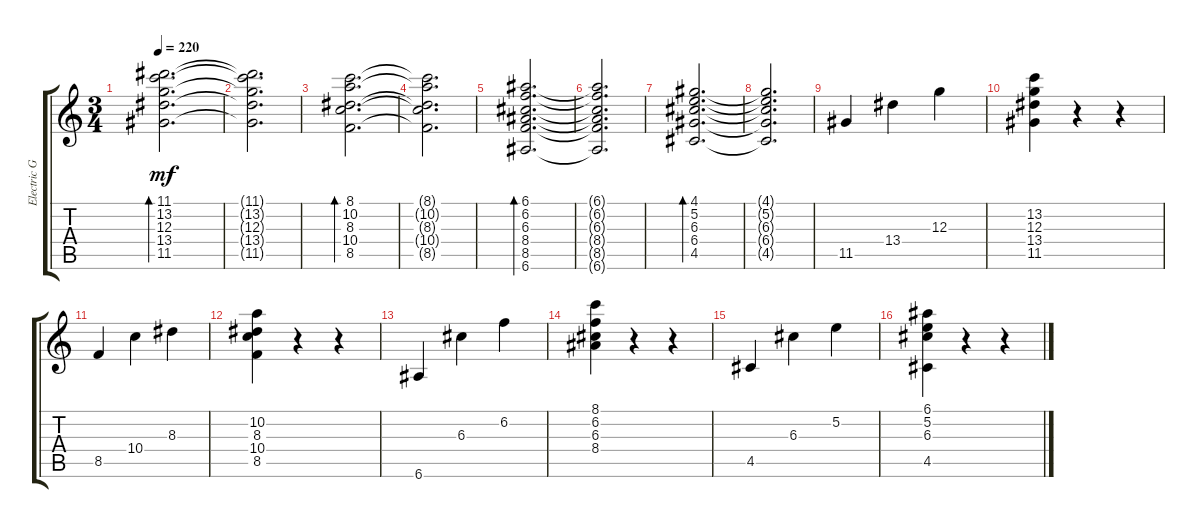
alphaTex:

\track ("Electric Guitar" "Electric G") {instrument electricguitarclean}
\staff {score tabs}
\tuning (E4 B3 G3 D3 A2 E2) {hide}
\ts (3 4)
\tempo 220
\clef g2
\ks c
(11.1 13.2 12.3 13.4 11.5).2{d bd 30 dy mf} |
(11.1{t} 13.2{t} 12.3{t} 13.4{t} 11.5{t}).2{d} |
(8.1 10.2 8.3 10.4 8.5).2{d bd 30} |
(8.1{t} 10.2{t} 8.3{t} 10.4{t} 8.5{t}).2{d} |
(6.1 6.2 6.3 8.4 8.5 6.6).2{d bd 30} |
(6.1{t} 6.2{t} 6.3{t} 8.4{t} 8.5{t} 6.6{t}).2{d} |
(4.1 5.2 6.3 6.4 4.5).2{d bd 30} |
(4.1{t} 5.2{t} 6.3{t} 6.4{t} 4.5{t}).2{d} |
11.5.4 13.4.4 12.3.4 |
(13.2 12.3 13.4 11.5).4 r.4 r.4 |
8.5.4 10.4.4 8.3.4 |
(10.2 8.3 10.4 8.5).4 r.4 r.4 |
6.6.4 6.3.4 6.2.4 |
(8.1 6.2 6.3 8.4).4 r.4 r.4 |
4.5.4 6.3.4 5.2.4 |
(6.1 5.2 6.3 4.5).4 r.4 r.4
